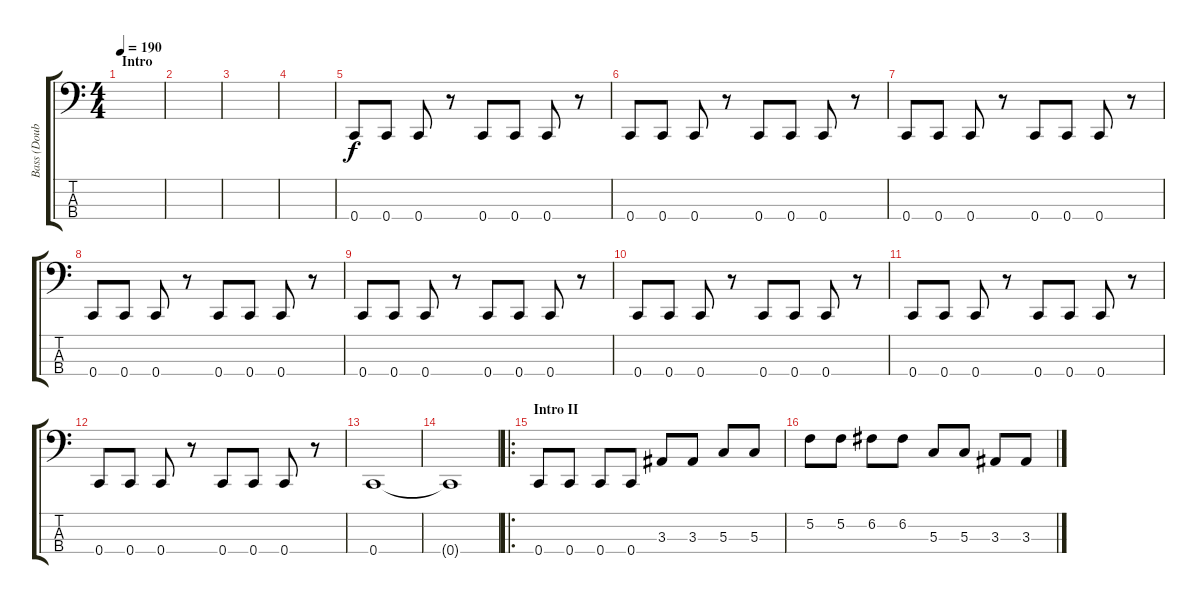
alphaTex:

\track ("Bass (Double)" "Bass (Doub") {instrument slapbass1}
\staff {score tabs}
\tuning (F2 C2 G1 C1) {hide}
\ts (4 4)
\section ("" "Intro")
\tempo 190
\clef f4
\ks c
|
|
|
|
0.4.8 0.4.8 0.4.8 r.8 0.4.8 0.4.8 0.4.8 r.8 |
0.4.8 0.4.8 0.4.8 r.8 0.4.8 0.4.8 0.4.8 r.8 |
0.4.8 0.4.8 0.4.8 r.8 0.4.8 0.4.8 0.4.8 r.8 |
0.4.8 0.4.8 0.4.8 r.8 0.4.8 0.4.8 0.4.8 r.8 |
0.4.8 0.4.8 0.4.8 r.8 0.4.8 0.4.8 0.4.8 r.8 |
0.4.8 0.4.8 0.4.8 r.8 0.4.8 0.4.8 0.4.8 r.8 |
0.4.8 0.4.8 0.4.8 r.8 0.4.8 0.4.8 0.4.8 r.8 |
0.4.8 0.4.8 0.4.8 r.8 0.4.8 0.4.8 0.4.8 r.8 |
0.4.1 |
0.4{t}.1 |
\ro
\section ("" "Intro II")
0.4.8 0.4.8 0.4.8 0.4.8 3.3.8 3.3.8 5.3.8 5.3.8 |
5.2.8 5.2.8 6.2.8 6.2.8 5.3.8 5.3.8 3.3.8 3.3.8
